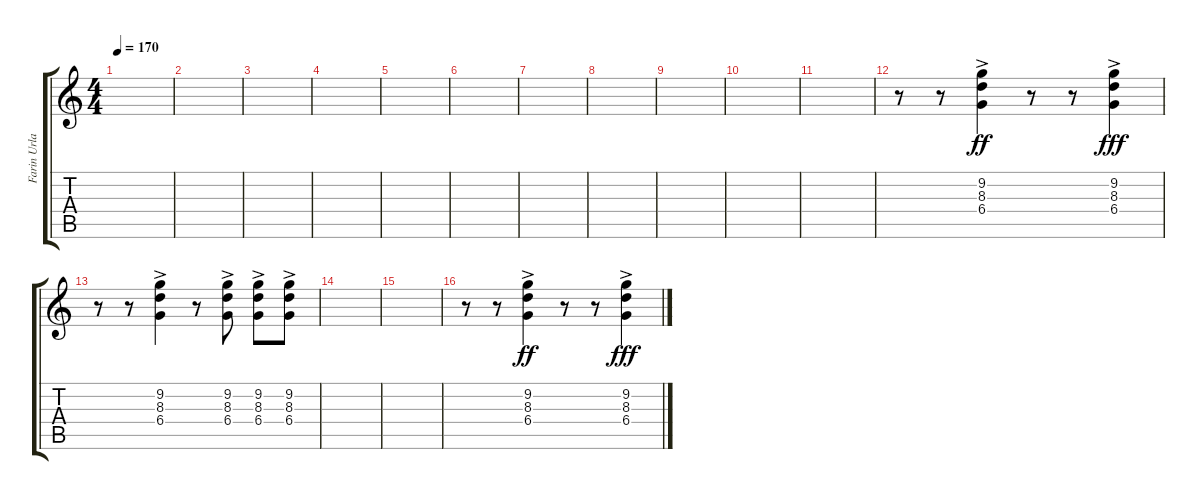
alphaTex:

\track ("Farin Urlaub (Peter)" "Farin Urla") {instrument distortionguitar}
\staff {score tabs}
\tuning (Eb4 Bb3 Gb3 Db3 Ab2 Eb2) {hide}
\ts (4 4)
\tempo 170
\clef g2
\ks c
|
|
|
|
|
|
|
|
|
|
|
r.8 r.8 (9.2{ac} 8.3{ac} 6.4{ac}).4{dy ff} r.8 r.8 (9.2{ac} 8.3{ac} 6.4{ac}).4{dy fff} |
r.8 r.8 (9.2{ac} 8.3{ac} 6.4{ac}).4 r.8 (9.2{ac} 8.3{ac} 6.4{ac}).8 (9.2{ac} 8.3{ac} 6.4{ac}).8 (9.2{ac} 8.3{ac} 6.4{ac}).8 |
|
|
r.8 r.8 (9.2{ac} 8.3{ac} 6.4{ac}).4{dy ff} r.8 r.8 (9.2{ac} 8.3{ac} 6.4{ac}).4{dy fff}
